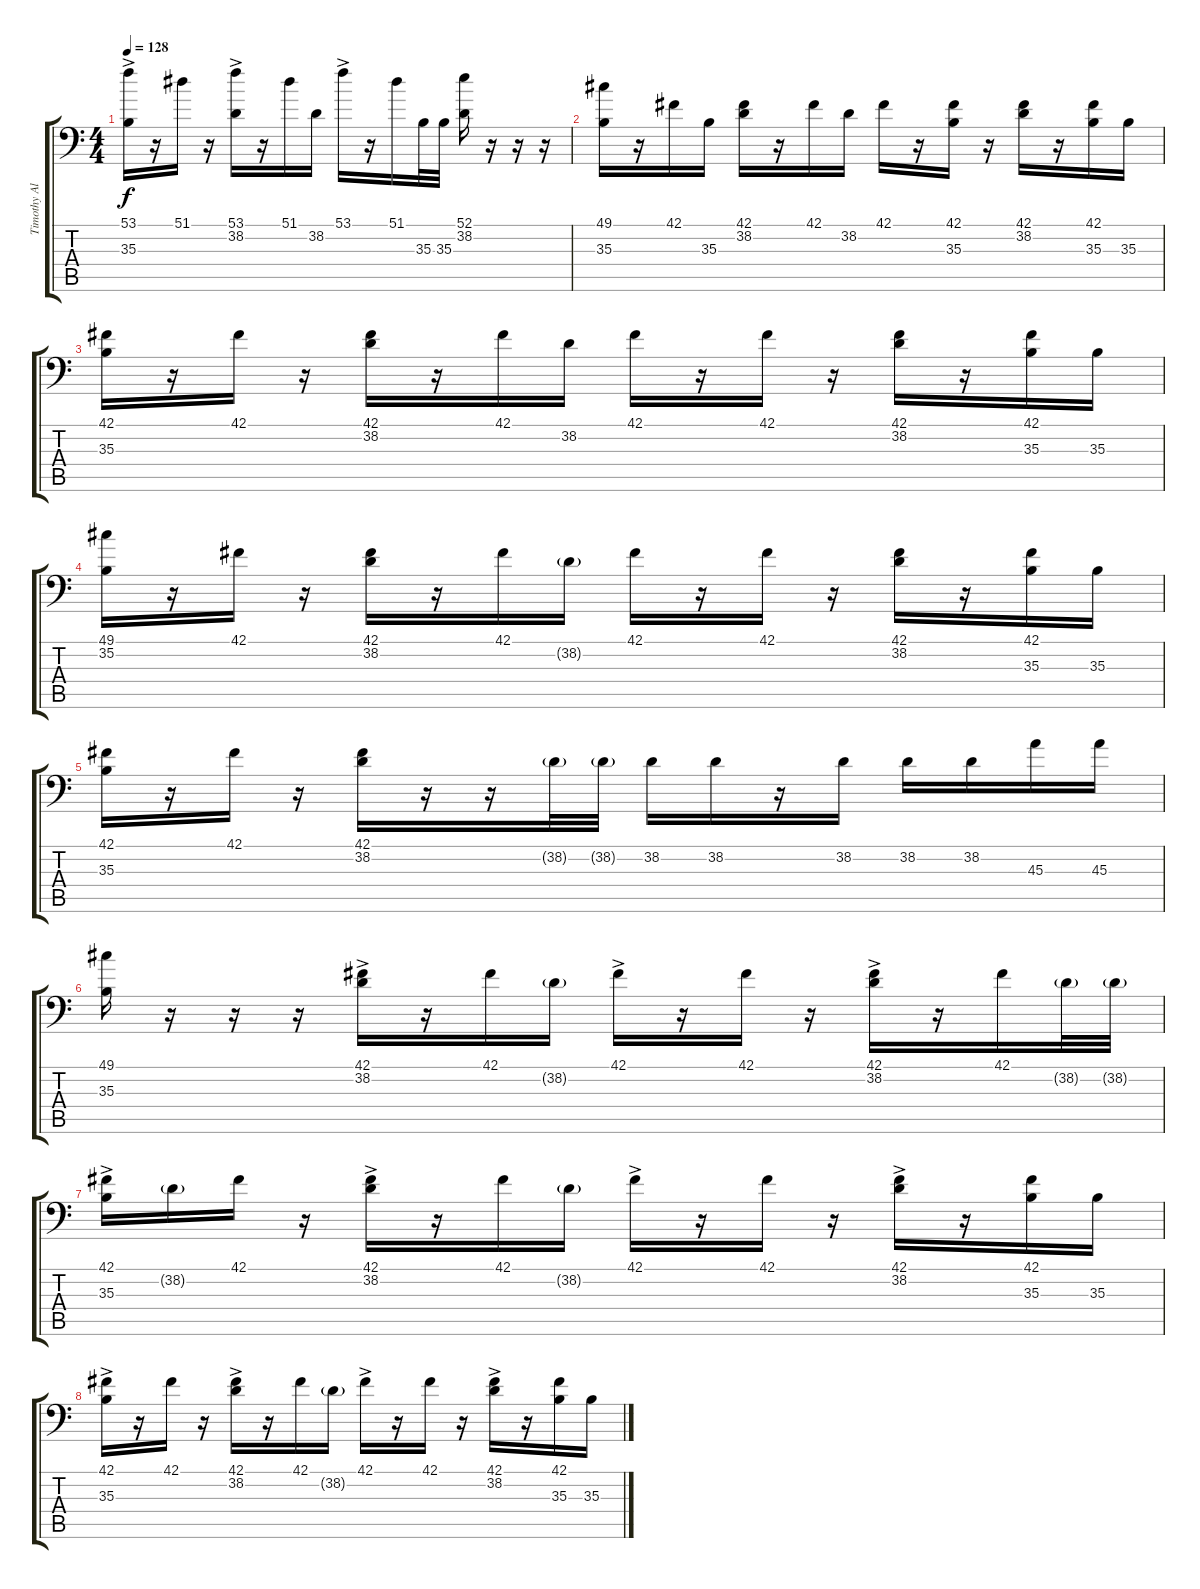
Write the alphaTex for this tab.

\track ("Timothy Alexander" "Timothy Al") {instrument acousticgrandpiano}
\staff {score tabs}
\tuning (C-1 C-1 C-1 C-1 C-1 C-1) {hide}
\ts (4 4)
\tempo 128
\clef f4
\ks c
(53.1{ac} 35.3).16{dy f} r.16 51.1.16 r.16 (53.1{ac} 38.2).16 r.16 51.1.16 38.2.16 53.1{ac}.16 r.16 51.1.16 35.3.32 35.3.32 (52.1 38.2).16 r.16 r.16 r.16 |
(49.1 35.3).16 r.16 42.1.16 35.3.16 (42.1 38.2).16 r.16 42.1.16 38.2.16 42.1.16 r.16 (42.1 35.3).16 r.16 (42.1 38.2).16 r.16 (42.1 35.3).16 35.3.16 |
(42.1 35.3).16 r.16 42.1.16 r.16 (42.1 38.2).16 r.16 42.1.16 38.2.16 42.1.16 r.16 42.1.16 r.16 (42.1 38.2).16 r.16 (42.1 35.3).16 35.3.16 |
(49.1 35.2).16 r.16 42.1.16 r.16 (42.1 38.2).16 r.16 42.1.16 38.2{g}.16 42.1.16 r.16 42.1.16 r.16 (42.1 38.2).16 r.16 (42.1 35.3).16 35.3.16 |
(42.1 35.3).16 r.16 42.1.16 r.16 (42.1 38.2).16 r.16 r.16 38.2{g}.32 38.2{g}.32 38.2.16 38.2.16 r.16 38.2.16 38.2.16 38.2.16 45.3.16 45.3.16 |
(49.1 35.3).16 r.16 r.16 r.16 (42.1{ac} 38.2).16 r.16 42.1.16 38.2{g}.16 42.1{ac}.16 r.16 42.1.16 r.16 (42.1{ac} 38.2).16 r.16 42.1.16 38.2{g}.32 38.2{g}.32 |
(42.1{ac} 35.3).16 38.2{g}.16 42.1.16 r.16 (42.1{ac} 38.2).16 r.16 42.1.16 38.2{g}.16 42.1{ac}.16 r.16 42.1.16 r.16 (42.1{ac} 38.2).16 r.16 (42.1 35.3).16 35.3.16 |
(42.1{ac} 35.3).16 r.16 42.1.16 r.16 (42.1{ac} 38.2).16 r.16 42.1.16 38.2{g}.16 42.1{ac}.16 r.16 42.1.16 r.16 (42.1{ac} 38.2).16 r.16 (42.1 35.3).16 35.3.16
